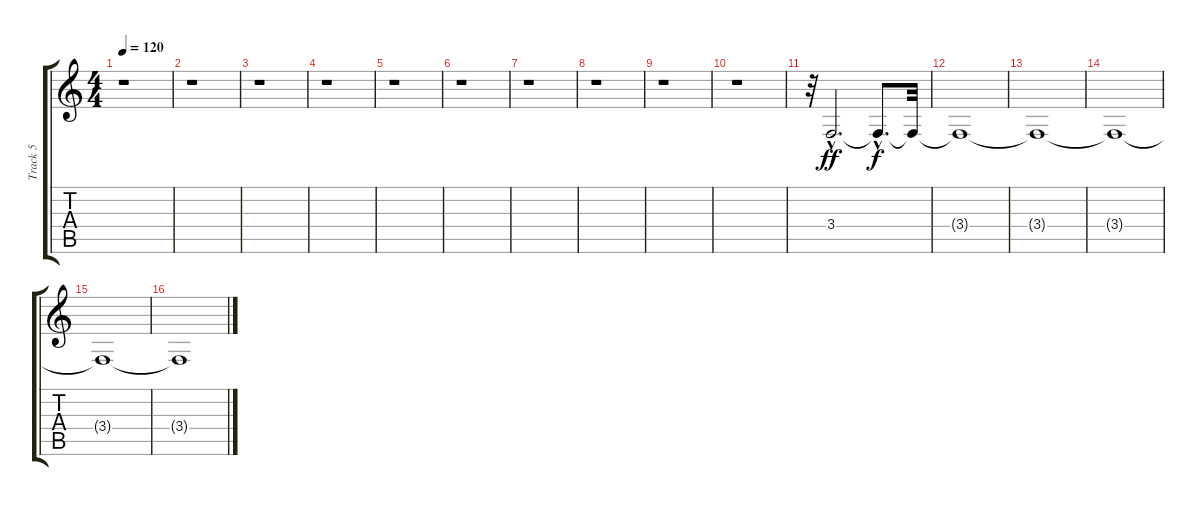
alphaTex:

\track ("Track 5" "Track 5") {instrument fx8scifi}
\staff {score tabs}
\tuning (E4 B3 G3 D3 A2 E2) {hide}
\ts (4 4)
\tempo 120
\clef g2
\ks c
r.1{dy f} |
r.1 |
r.1 |
r.1 |
r.1 |
r.1 |
r.1 |
r.1 |
r.1 |
r.1 |
r.32 3.4{hac}.2{d dy ff} 3.4{hac t}.8{d dy f} 3.4{t}.32 |
3.4{t}.1 |
3.4{t}.1 |
3.4{t}.1 |
3.4{t}.1 |
3.4{t}.1
